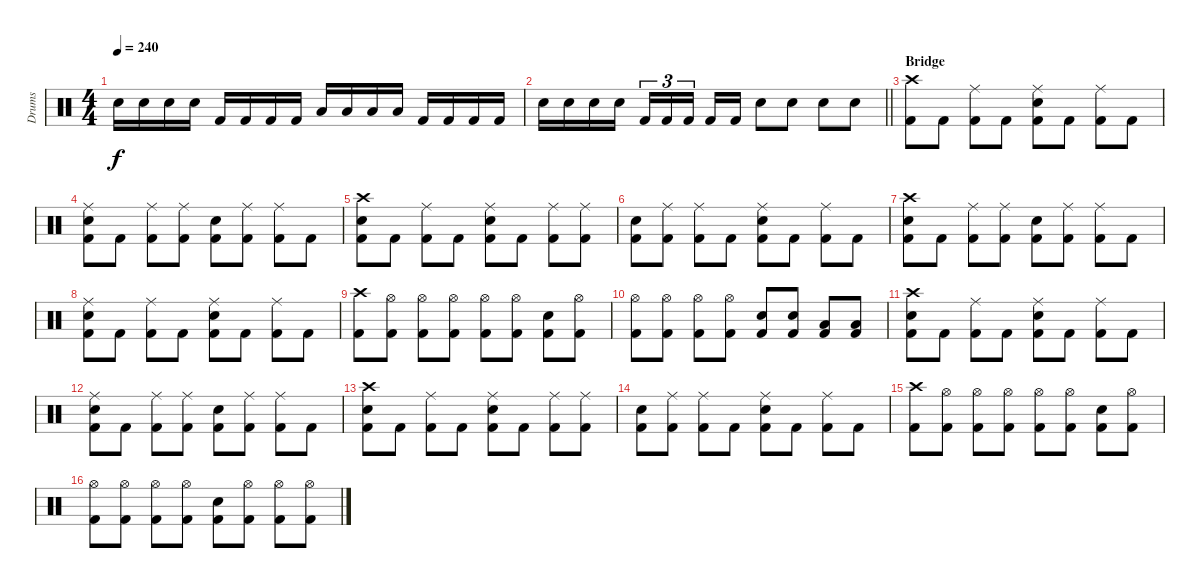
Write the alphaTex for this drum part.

\track ("Drums" "Drums") {instrument percussion}
\staff {score}
\articulation defaults
\ts (4 4)
\tempo 240
\clef neutral
\ks c "Electric Snare (hit)".16{dy f} "Electric Snare (hit)".16 "Electric Snare (hit)".16 "Electric Snare (hit)".16 "Kick (hit) 2".16 "Kick (hit) 2".16 "Kick (hit) 2".16 "Kick (hit) 2".16 "Low Tom (hit)".16 "Low Tom (hit)".16 "Low Tom (hit)".16 "Low Tom (hit)".16 "Kick (hit) 2".16 "Kick (hit) 2".16 "Kick (hit) 2".16 "Kick (hit) 2".16
|
\barLineRight lightlight "Electric Snare (hit)".16 "Electric Snare (hit)".16 "Electric Snare (hit)".16 "Electric Snare (hit)".16 "Kick (hit) 2".16{tu (3 2)} "Kick (hit) 2".16{tu (3 2)} "Kick (hit) 2".16{tu (3 2)} "Kick (hit) 2".16 "Kick (hit) 2".16 "Electric Snare (hit)".8 "Electric Snare (hit)".8 "Electric Snare (hit)".8 "Electric Snare (hit)".8
|
\section ("" "Bridge")
("Crash high (hit)" "Kick (hit) 2").8 "Kick (hit) 2".8 ("Ride (middle)" "Kick (hit) 2").8 "Kick (hit) 2".8 ("Ride (middle)" "Electric Snare (hit)" "Kick (hit) 2").8 "Kick (hit) 2".8 ("Ride (middle)" "Kick (hit) 2").8 "Kick (hit) 2".8 |
("Ride (middle)" "Electric Snare (hit)" "Kick (hit) 2").8 "Kick (hit) 2".8 ("Ride (middle)" "Kick (hit) 2").8 ("Ride (middle)" "Kick (hit) 2").8 ("Electric Snare (hit)" "Kick (hit) 2").8 ("Ride (middle)" "Kick (hit) 2").8 ("Ride (middle)" "Kick (hit) 2").8 "Kick (hit) 2".8 |
("Crash high (hit)" "Electric Snare (hit)" "Kick (hit) 2").8 "Kick (hit) 2".8 ("Ride (middle)" "Kick (hit) 2").8 "Kick (hit) 2".8 ("Ride (middle)" "Electric Snare (hit)" "Kick (hit) 2").8 "Kick (hit) 2".8 ("Ride (middle)" "Kick (hit) 2").8 ("Ride (middle)" "Kick (hit) 2").8 |
("Electric Snare (hit)" "Kick (hit) 2").8 ("Ride (middle)" "Kick (hit) 2").8 ("Ride (middle)" "Kick (hit) 2").8 "Kick (hit) 2".8 ("Ride (middle)" "Electric Snare (hit)" "Kick (hit) 2").8 "Kick (hit) 2".8 ("Ride (middle)" "Kick (hit) 2").8 "Kick (hit) 2".8 |
("Crash high (hit)" "Electric Snare (hit)" "Kick (hit) 2").8 "Kick (hit) 2".8 ("Ride (middle)" "Kick (hit) 2").8 ("Ride (middle)" "Kick (hit) 2").8 ("Electric Snare (hit)" "Kick (hit) 2").8 ("Ride (middle)" "Kick (hit) 2").8 ("Ride (middle)" "Kick (hit) 2").8 "Kick (hit) 2".8 |
("Ride (middle)" "Electric Snare (hit)" "Kick (hit) 2").8 "Kick (hit) 2".8 ("Ride (middle)" "Kick (hit) 2").8 "Kick (hit) 2".8 ("Ride (middle)" "Electric Snare (hit)" "Kick (hit) 2").8 "Kick (hit) 2".8 ("Ride (middle)" "Kick (hit) 2").8 "Kick (hit) 2".8 |
("Crash high (hit)" "Kick (hit) 2").8 ("Hi-Hat (open)" "Kick (hit) 2").8 ("Hi-Hat (open)" "Kick (hit) 2").8 ("Hi-Hat (open)" "Kick (hit) 2").8 ("Hi-Hat (open)" "Kick (hit) 2").8 ("Hi-Hat (open)" "Kick (hit) 2").8 ("Electric Snare (hit)" "Kick (hit) 2").8 ("Hi-Hat (open)" "Kick (hit) 2").8 |
("Hi-Hat (open)" "Kick (hit) 2").8 ("Hi-Hat (open)" "Kick (hit) 2").8 ("Hi-Hat (open)" "Kick (hit) 2").8 ("Hi-Hat (open)" "Kick (hit) 2").8 ("Electric Snare (hit)" "Kick (hit) 2").8 ("Electric Snare (hit)" "Kick (hit) 2").8 ("Low Tom (hit)" "Kick (hit) 2").8 ("Low Tom (hit)" "Kick (hit) 2").8 |
("Crash high (hit)" "Electric Snare (hit)" "Kick (hit) 2").8 "Kick (hit) 2".8 ("Ride (middle)" "Kick (hit) 2").8 "Kick (hit) 2".8 ("Ride (middle)" "Electric Snare (hit)" "Kick (hit) 2").8 "Kick (hit) 2".8 ("Ride (middle)" "Kick (hit) 2").8 "Kick (hit) 2".8 |
("Ride (middle)" "Electric Snare (hit)" "Kick (hit) 2").8 "Kick (hit) 2".8 ("Ride (middle)" "Kick (hit) 2").8 ("Ride (middle)" "Kick (hit) 2").8 ("Electric Snare (hit)" "Kick (hit) 2").8 ("Ride (middle)" "Kick (hit) 2").8 ("Ride (middle)" "Kick (hit) 2").8 "Kick (hit) 2".8 |
("Crash high (hit)" "Electric Snare (hit)" "Kick (hit) 2").8 "Kick (hit) 2".8 ("Ride (middle)" "Kick (hit) 2").8 "Kick (hit) 2".8 ("Ride (middle)" "Electric Snare (hit)" "Kick (hit) 2").8 "Kick (hit) 2".8 ("Ride (middle)" "Kick (hit) 2").8 ("Ride (middle)" "Kick (hit) 2").8 |
("Electric Snare (hit)" "Kick (hit) 2").8 ("Ride (middle)" "Kick (hit) 2").8 ("Ride (middle)" "Kick (hit) 2").8 "Kick (hit) 2".8 ("Ride (middle)" "Electric Snare (hit)" "Kick (hit) 2").8 "Kick (hit) 2".8 ("Ride (middle)" "Kick (hit) 2").8 "Kick (hit) 2".8 |
("Crash high (hit)" "Kick (hit) 2").8 ("Hi-Hat (open)" "Kick (hit) 2").8 ("Hi-Hat (open)" "Kick (hit) 2").8 ("Hi-Hat (open)" "Kick (hit) 2").8 ("Hi-Hat (open)" "Kick (hit) 2").8 ("Hi-Hat (open)" "Kick (hit) 2").8 ("Electric Snare (hit)" "Kick (hit) 2").8 ("Hi-Hat (open)" "Kick (hit) 2").8 |
("Hi-Hat (open)" "Kick (hit) 2").8 ("Hi-Hat (open)" "Kick (hit) 2").8 ("Hi-Hat (open)" "Kick (hit) 2").8 ("Hi-Hat (open)" "Kick (hit) 2").8 ("Electric Snare (hit)" "Kick (hit) 2").8 ("Hi-Hat (open)" "Kick (hit) 2").8 ("Hi-Hat (open)" "Kick (hit) 2").8 ("Hi-Hat (open)" "Kick (hit) 2").8
